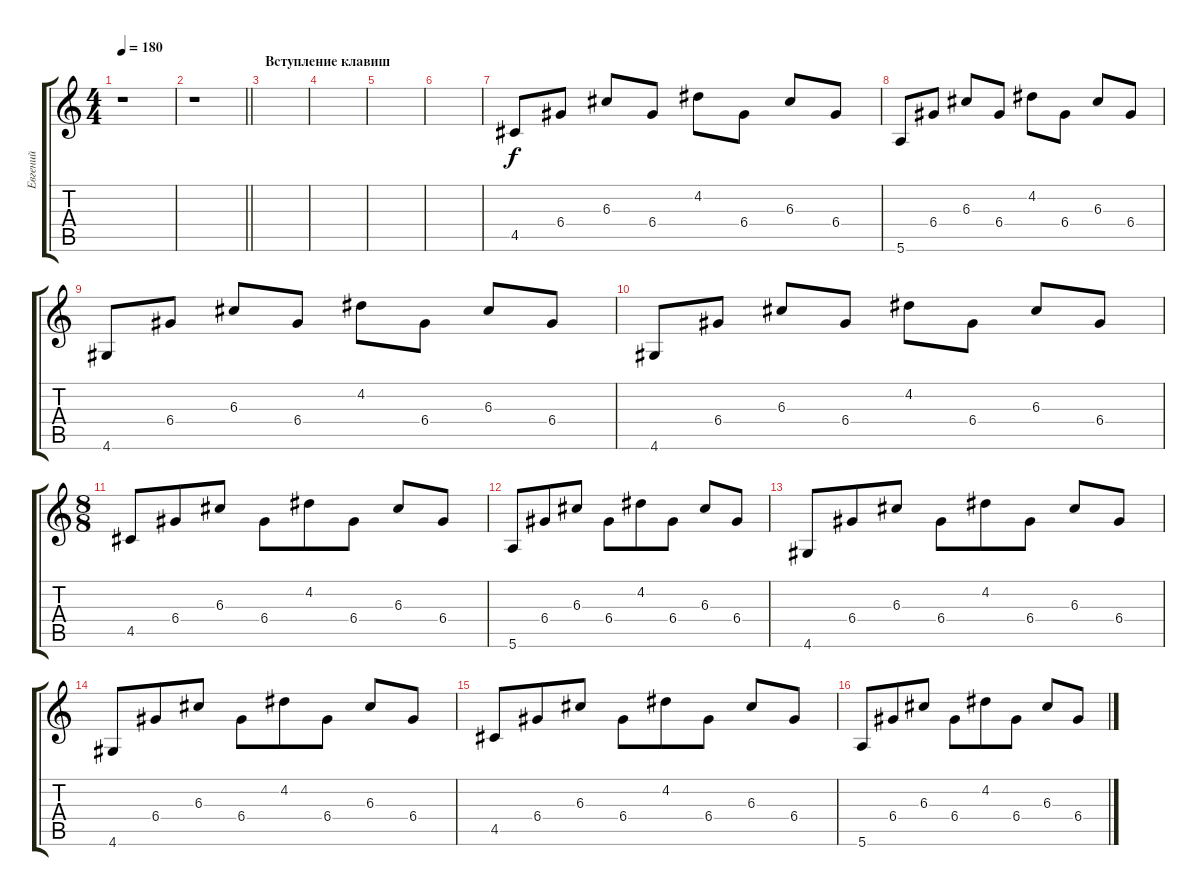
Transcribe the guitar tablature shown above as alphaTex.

\track ("Евгений" "Евгений") {instrument distortionguitar}
\staff {score tabs}
\tuning (E4 B3 G3 D3 A2 E2) {hide}
\ts (4 4)
\tempo 180
\clef g2
\ks c
r.1{dy f instrument distortionguitar} |
\barLineRight lightlight
r.1 |
\section ("" "Вступление клавиш")
|
|
|
|
4.5.8 6.4.8 6.3.8 6.4.8 4.2.8 6.4.8 6.3.8 6.4.8 |
5.6.8 6.4.8 6.3.8 6.4.8 4.2.8 6.4.8 6.3.8 6.4.8 |
4.6.8 6.4.8 6.3.8 6.4.8 4.2.8 6.4.8 6.3.8 6.4.8 |
4.6.8 6.4.8 6.3.8 6.4.8 4.2.8 6.4.8 6.3.8 6.4.8 |
\ts (8 8)
4.5.8 6.4.8 6.3.8 6.4.8 4.2.8 6.4.8 6.3.8 6.4.8 |
5.6.8 6.4.8 6.3.8 6.4.8 4.2.8 6.4.8 6.3.8 6.4.8 |
4.6.8 6.4.8 6.3.8 6.4.8 4.2.8 6.4.8 6.3.8 6.4.8 |
4.6.8 6.4.8 6.3.8 6.4.8 4.2.8 6.4.8 6.3.8 6.4.8 |
4.5.8 6.4.8 6.3.8 6.4.8 4.2.8 6.4.8 6.3.8 6.4.8 |
5.6.8 6.4.8 6.3.8 6.4.8 4.2.8 6.4.8 6.3.8 6.4.8
